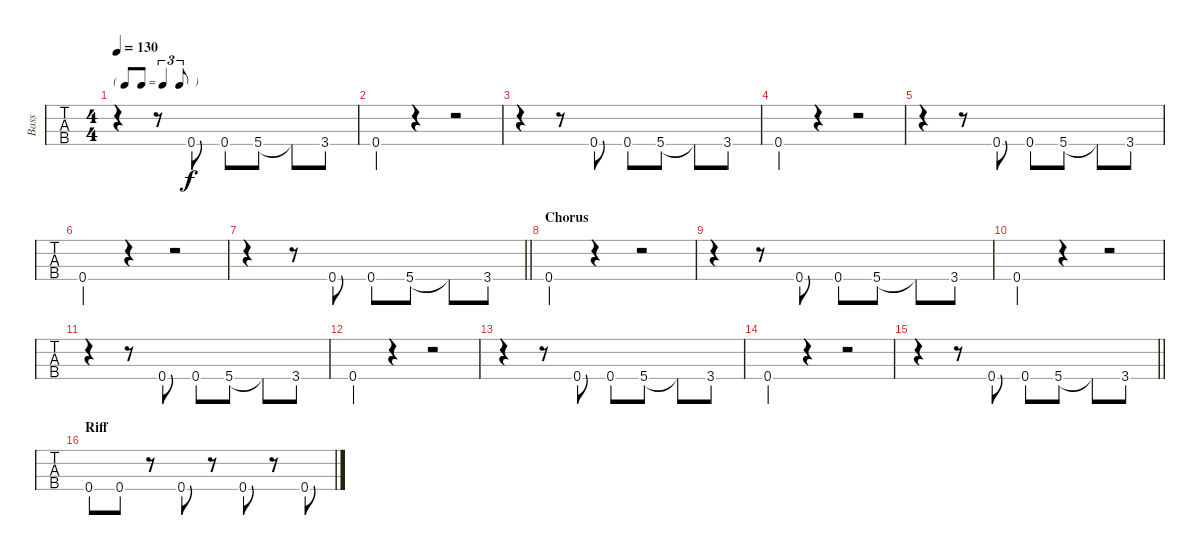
\track ("Bass" "Bass") {instrument electricbassfinger}
\staff {tabs}
\tuning (G2 D2 A1 E1) {hide}
\ts (4 4)
\tf triplet8th
\tempo 130
\clef f4
\ks c
r.4{dy f} r.8 0.4.8 0.4.8 5.4.8 5.4{t}.8 3.4.8 |
0.4.4 r.4 r.2 |
r.4 r.8 0.4.8 0.4.8 5.4.8 5.4{t}.8 3.4.8 |
0.4.4 r.4 r.2 |
r.4 r.8 0.4.8 0.4.8 5.4.8 5.4{t}.8 3.4.8 |
0.4.4 r.4 r.2 |
\barLineRight lightlight
r.4 r.8 0.4.8 0.4.8 5.4.8 5.4{t}.8 3.4.8 |
\section ("" "Chorus")
0.4.4 r.4 r.2 |
r.4 r.8 0.4.8 0.4.8 5.4.8 5.4{t}.8 3.4.8 |
0.4.4 r.4 r.2 |
r.4 r.8 0.4.8 0.4.8 5.4.8 5.4{t}.8 3.4.8 |
0.4.4 r.4 r.2 |
r.4 r.8 0.4.8 0.4.8 5.4.8 5.4{t}.8 3.4.8 |
0.4.4 r.4 r.2 |
\barLineRight lightlight
r.4 r.8 0.4.8 0.4.8 5.4.8 5.4{t}.8 3.4.8 |
\section ("" "Riff")
0.4.8 0.4.8 r.8 0.4.8 r.8 0.4.8 r.8 0.4.8
